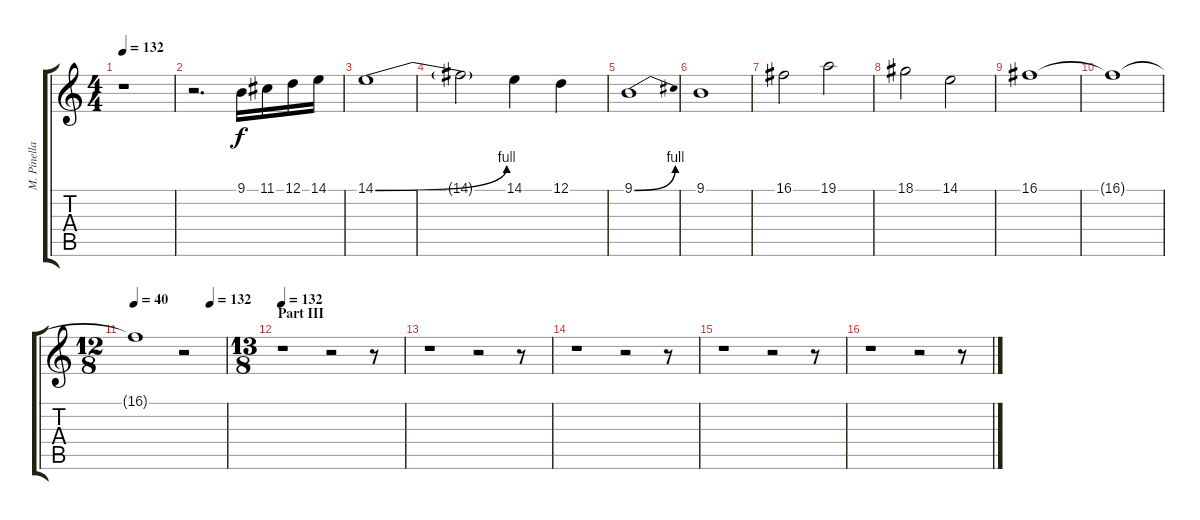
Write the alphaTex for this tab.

\track ("M. Pinella [Solo]" "M. Pinella") {instrument lead2sawtooth}
\staff {score tabs}
\tuning (D4 A3 F3 C3 G2 D2) {hide}
\ts (4 4)
\tempo 132
\clef g2
\ks c
r.1{dy f} |
r.2{d} 9.1.16 11.1.16 12.1.16 14.1.16 |
14.1{be (bend 0 0 60 4)}.1 |
14.1{t}.2 14.1.4 12.1.4 |
9.1{be (bend 0 0 60 4)}.1 |
9.1.1 |
16.1.2 19.1.2 |
18.1.2 14.1.2 |
16.1.1{volume 0} |
16.1{t}.1 |
\ts (12 8)
\tempo (132 0.8333333333333334)
\tempo 40
16.1{t}.1 r.2 |
\ts (13 8)
\section ("" "Part III")
\tempo 132
r.1 r.2 r.8 |
r.1 r.2 r.8 |
r.1 r.2 r.8 |
r.1 r.2 r.8 |
r.1 r.2 r.8
